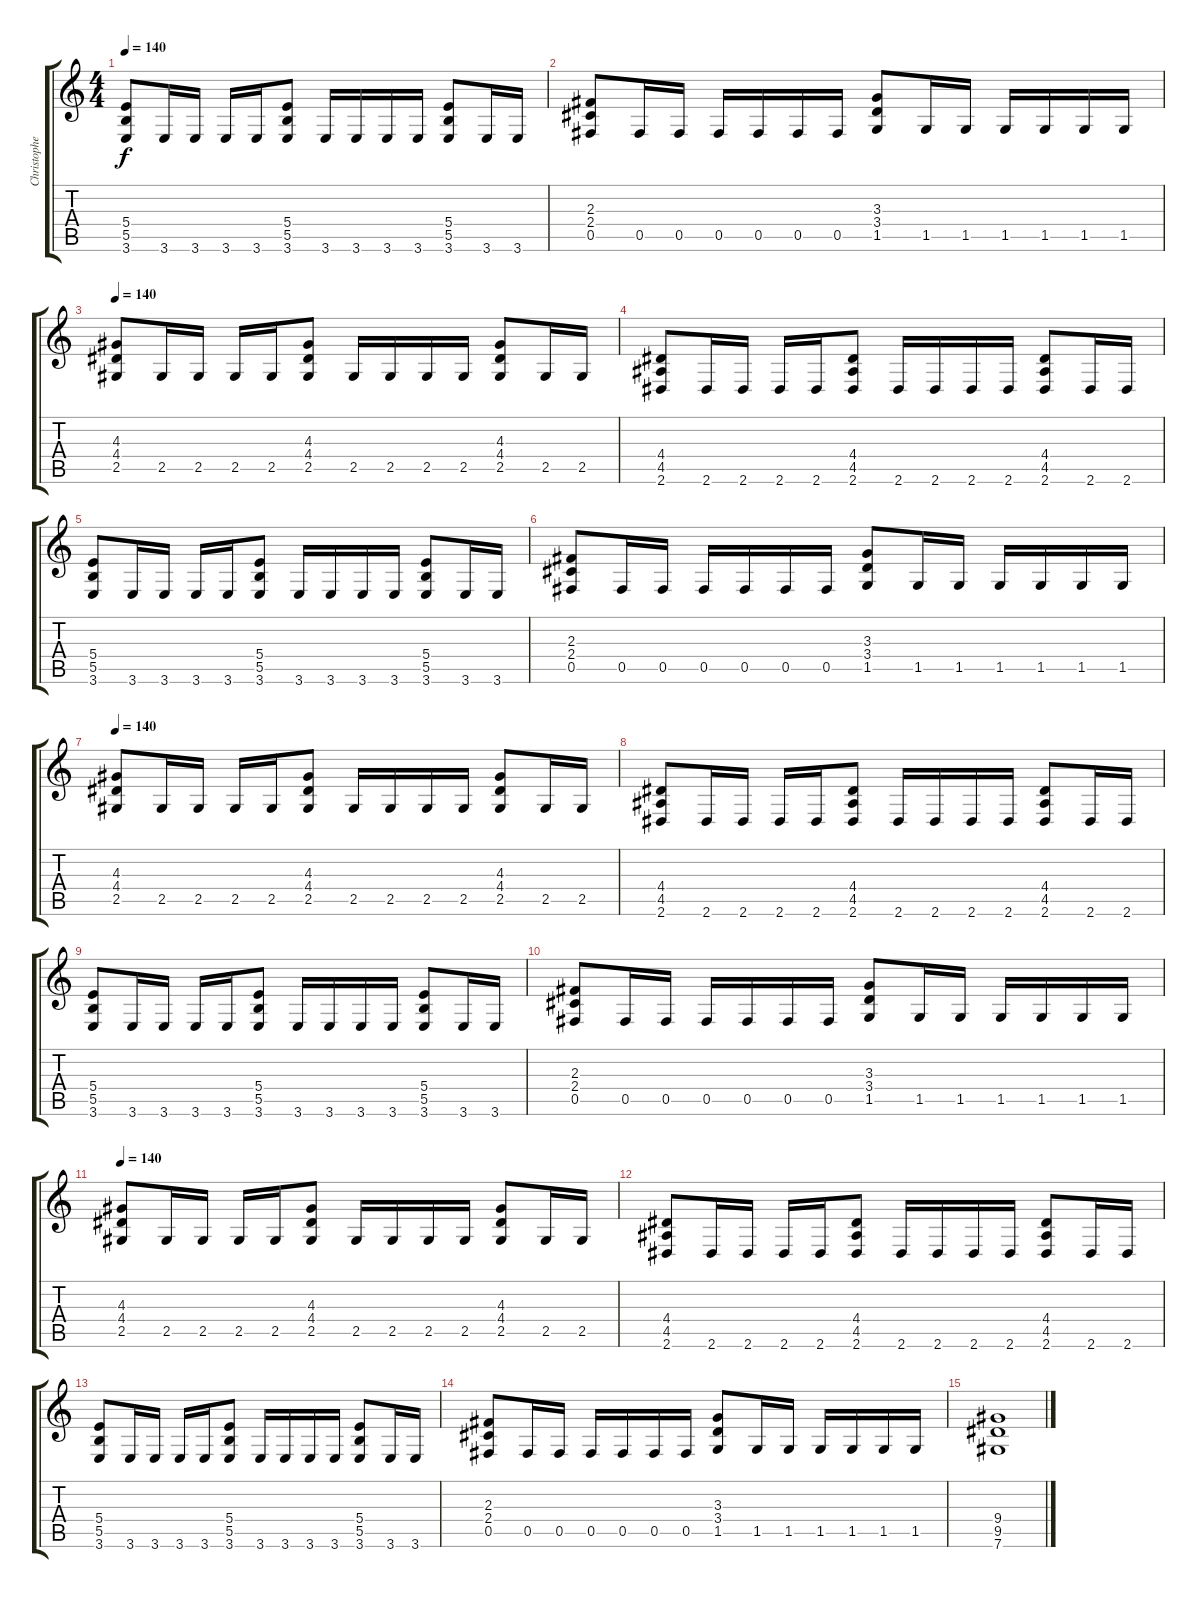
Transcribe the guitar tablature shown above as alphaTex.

\track ("Christopher Johnsson (Guitar)" "Christophe") {instrument distortionguitar}
\staff {score tabs}
\tuning (Db4 Ab3 E3 B2 Gb2 Db2) {hide}
\ts (4 4)
\tempo 140
\clef g2
\ks c
(5.4 5.5 3.6).8{dy f} 3.6.16 3.6.16 3.6.16 3.6.16 (5.4 5.5 3.6).8 3.6.16 3.6.16 3.6.16 3.6.16 (5.4 5.5 3.6).8 3.6.16 3.6.16 |
(2.3 2.4 0.5).8 0.5.16 0.5.16 0.5.16 0.5.16 0.5.16 0.5.16 (3.3 3.4 1.5).8 1.5.16 1.5.16 1.5.16 1.5.16 1.5.16 1.5.16 |
\tempo 140
(4.3 4.4 2.5).8 2.5.16 2.5.16 2.5.16 2.5.16 (4.3 4.4 2.5).8 2.5.16 2.5.16 2.5.16 2.5.16 (4.3 4.4 2.5).8 2.5.16 2.5.16 |
(4.4 4.5 2.6).8 2.6.16 2.6.16 2.6.16 2.6.16 (4.4 4.5 2.6).8 2.6.16 2.6.16 2.6.16 2.6.16 (4.4 4.5 2.6).8 2.6.16 2.6.16 |
(5.4 5.5 3.6).8 3.6.16 3.6.16 3.6.16 3.6.16 (5.4 5.5 3.6).8 3.6.16 3.6.16 3.6.16 3.6.16 (5.4 5.5 3.6).8 3.6.16 3.6.16 |
(2.3 2.4 0.5).8 0.5.16 0.5.16 0.5.16 0.5.16 0.5.16 0.5.16 (3.3 3.4 1.5).8 1.5.16 1.5.16 1.5.16 1.5.16 1.5.16 1.5.16 |
\tempo 140
(4.3 4.4 2.5).8 2.5.16 2.5.16 2.5.16 2.5.16 (4.3 4.4 2.5).8 2.5.16 2.5.16 2.5.16 2.5.16 (4.3 4.4 2.5).8 2.5.16 2.5.16 |
(4.4 4.5 2.6).8 2.6.16 2.6.16 2.6.16 2.6.16 (4.4 4.5 2.6).8 2.6.16 2.6.16 2.6.16 2.6.16 (4.4 4.5 2.6).8 2.6.16 2.6.16 |
(5.4 5.5 3.6).8 3.6.16 3.6.16 3.6.16 3.6.16 (5.4 5.5 3.6).8 3.6.16 3.6.16 3.6.16 3.6.16 (5.4 5.5 3.6).8 3.6.16 3.6.16 |
(2.3 2.4 0.5).8 0.5.16 0.5.16 0.5.16 0.5.16 0.5.16 0.5.16 (3.3 3.4 1.5).8 1.5.16 1.5.16 1.5.16 1.5.16 1.5.16 1.5.16 |
\tempo 140
(4.3 4.4 2.5).8 2.5.16 2.5.16 2.5.16 2.5.16 (4.3 4.4 2.5).8 2.5.16 2.5.16 2.5.16 2.5.16 (4.3 4.4 2.5).8 2.5.16 2.5.16 |
(4.4 4.5 2.6).8 2.6.16 2.6.16 2.6.16 2.6.16 (4.4 4.5 2.6).8 2.6.16 2.6.16 2.6.16 2.6.16 (4.4 4.5 2.6).8 2.6.16 2.6.16 |
(5.4 5.5 3.6).8 3.6.16 3.6.16 3.6.16 3.6.16 (5.4 5.5 3.6).8 3.6.16 3.6.16 3.6.16 3.6.16 (5.4 5.5 3.6).8 3.6.16 3.6.16 |
(2.3 2.4 0.5).8 0.5.16 0.5.16 0.5.16 0.5.16 0.5.16 0.5.16 (3.3 3.4 1.5).8 1.5.16 1.5.16 1.5.16 1.5.16 1.5.16 1.5.16 |
(9.4 9.5 7.6).1
